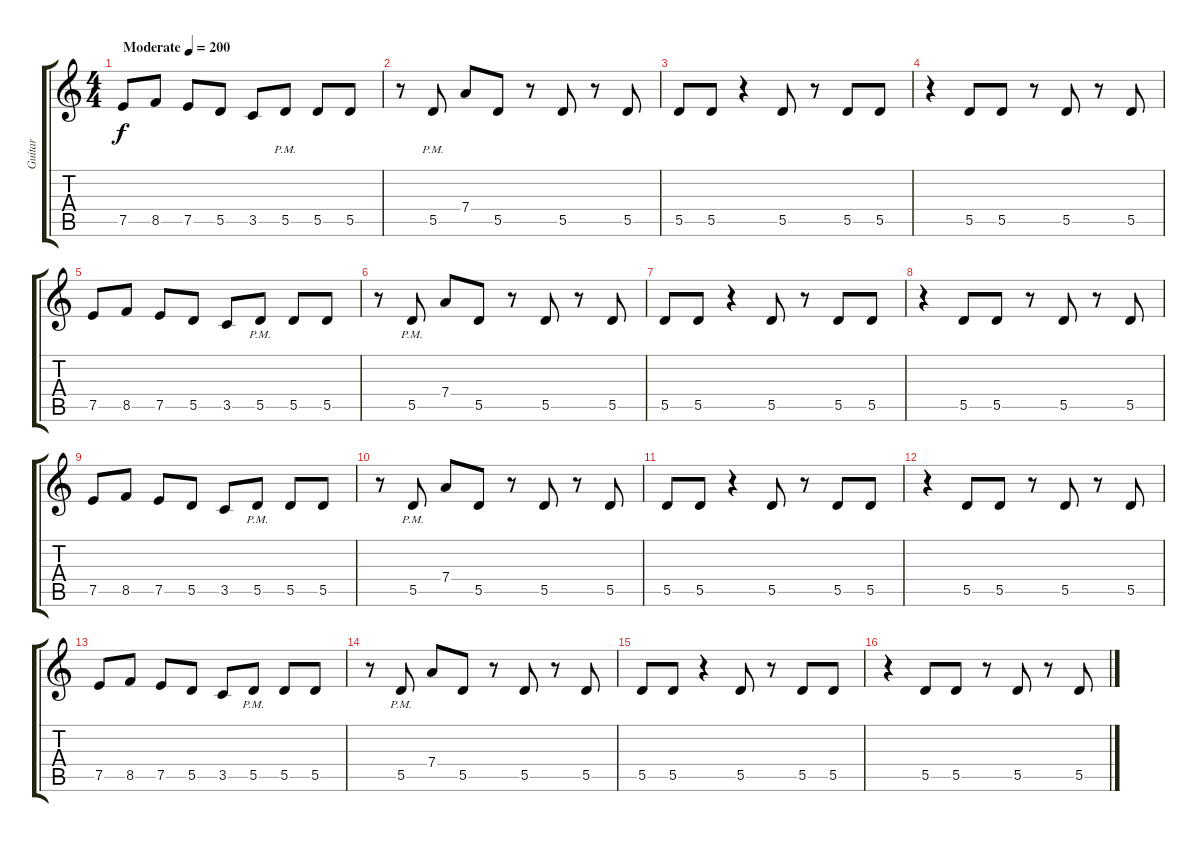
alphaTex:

\track ("Guitar" "Guitar") {instrument distortionguitar}
\staff {score tabs}
\tuning (E4 B3 G3 D3 A2 D2) {hide}
\ts (4 4)
\tempo (200 "Moderate")
\clef g2
\ks c
7.5.8{dy f instrument distortionguitar} 8.5.8 7.5.8 5.5.8 3.5.8 5.5{pm}.8 5.5.8 5.5.8 |
r.8 5.5{pm}.8 7.4.8 5.5.8 r.8 5.5.8 r.8 5.5.8 |
5.5.8 5.5.8 r.4 5.5.8 r.8 5.5.8 5.5.8 |
r.4 5.5.8 5.5.8 r.8 5.5.8 r.8 5.5.8 |
7.5.8 8.5.8 7.5.8 5.5.8 3.5.8 5.5{pm}.8 5.5.8 5.5.8 |
r.8 5.5{pm}.8 7.4.8 5.5.8 r.8 5.5.8 r.8 5.5.8 |
5.5.8 5.5.8 r.4 5.5.8 r.8 5.5.8 5.5.8 |
r.4 5.5.8 5.5.8 r.8 5.5.8 r.8 5.5.8 |
7.5.8 8.5.8 7.5.8 5.5.8 3.5.8 5.5{pm}.8 5.5.8 5.5.8 |
r.8 5.5{pm}.8 7.4.8 5.5.8 r.8 5.5.8 r.8 5.5.8 |
5.5.8 5.5.8 r.4 5.5.8 r.8 5.5.8 5.5.8 |
r.4 5.5.8 5.5.8 r.8 5.5.8 r.8 5.5.8 |
7.5.8 8.5.8 7.5.8 5.5.8 3.5.8 5.5{pm}.8 5.5.8 5.5.8 |
r.8 5.5{pm}.8 7.4.8 5.5.8 r.8 5.5.8 r.8 5.5.8 |
5.5.8 5.5.8 r.4 5.5.8 r.8 5.5.8 5.5.8 |
r.4 5.5.8 5.5.8 r.8 5.5.8 r.8 5.5.8
